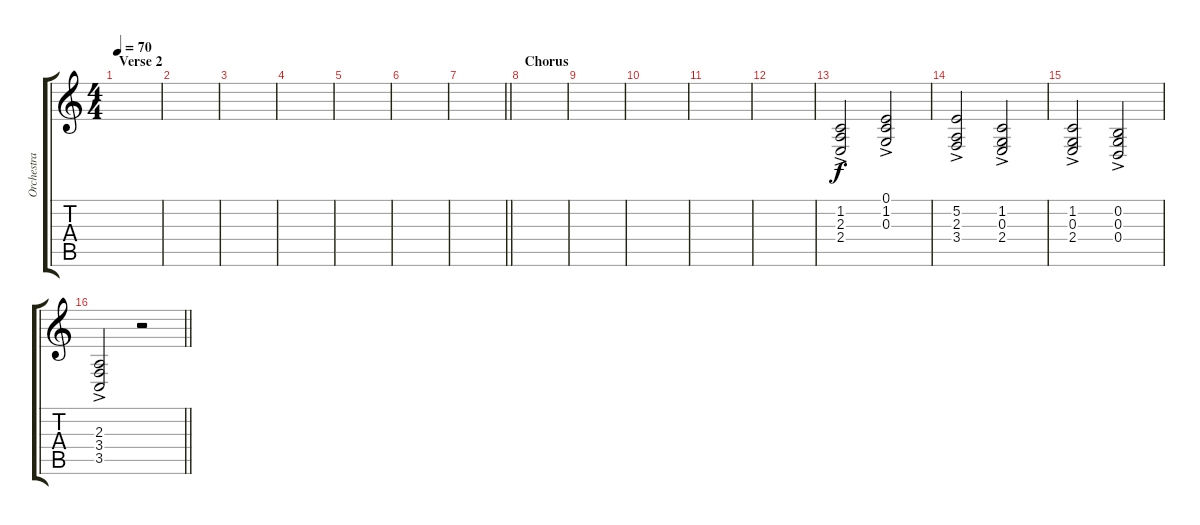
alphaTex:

\track ("Orchestra (Session Musicants)" "Orchestra ") {instrument brasssection}
\staff {score tabs}
\tuning (E4 B3 G3 D3 A2 E2) {hide}
\ts (4 4)
\section ("" "Verse 2")
\tempo 70
\clef g2
\ks c
|
|
|
|
|
|
\barLineRight lightlight
|
\section ("" "Chorus")
|
|
|
|
|
(1.2{ac} 2.3{ac} 2.4{ac}).2 (0.1{ac} 1.2{ac} 0.3{ac}).2 |
(5.2{ac} 2.3{ac} 3.4{ac}).2 (1.2{ac} 0.3{ac} 2.4{ac}).2 |
(1.2{ac} 0.3{ac} 2.4{ac}).2 (0.2{ac} 0.3{ac} 0.4{ac}).2 |
\barLineRight lightlight
(2.3{ac} 3.4{ac} 3.5{ac}).2 r.2
